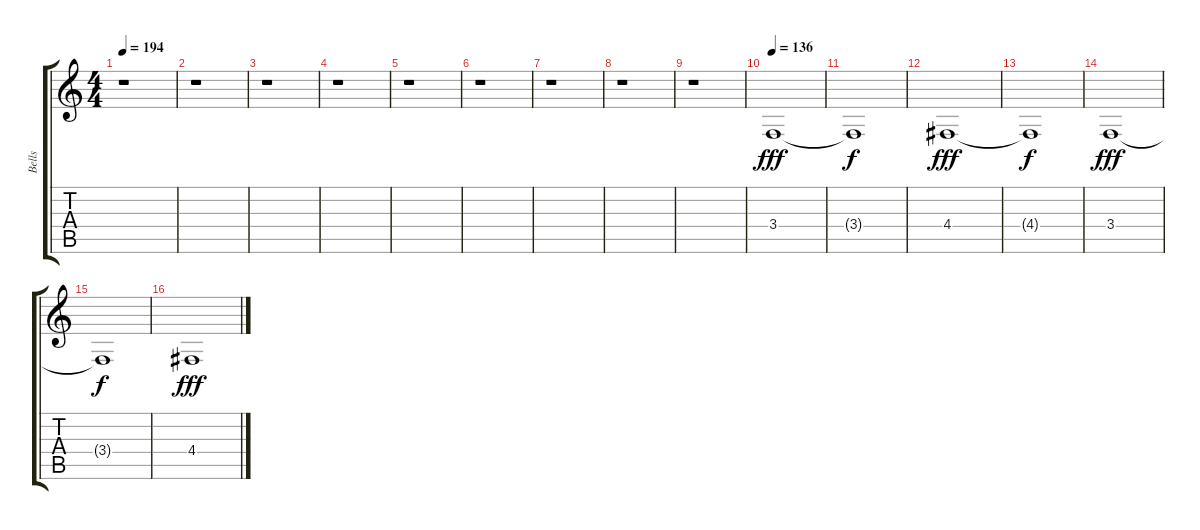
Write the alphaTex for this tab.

\track ("Bells" "Bells") {instrument tubularbells}
\staff {score tabs}
\tuning (E4 B3 G3 D3 A2 E2) {hide}
\ts (4 4)
\tempo 194
\clef g2
\ks c
r.1{dy fff} |
r.1 |
r.1 |
r.1 |
r.1 |
r.1 |
r.1 |
r.1 |
r.1 |
\tempo 136
3.4.1 |
3.4{t}.1{dy f} |
4.4.1{dy fff} |
4.4{t}.1{dy f} |
3.4.1{dy fff} |
3.4{t}.1{dy f} |
4.4.1{dy fff}
